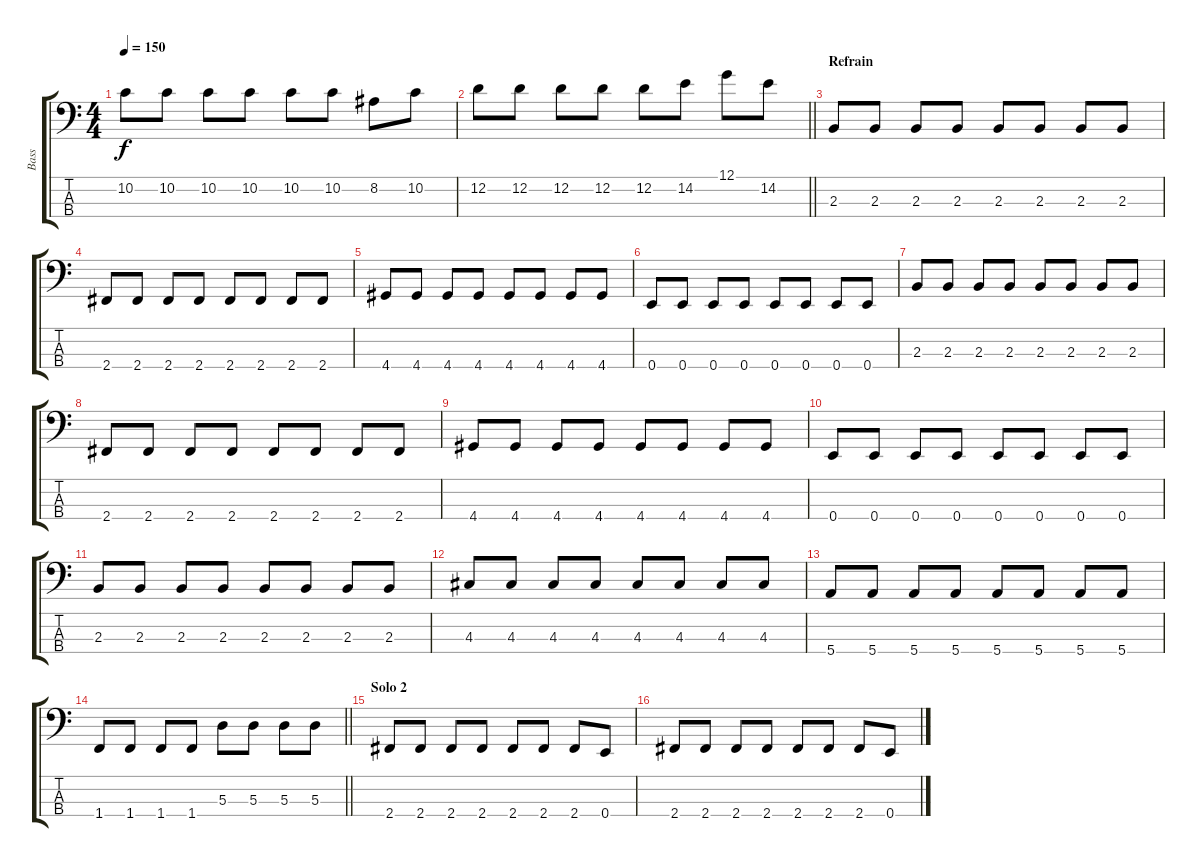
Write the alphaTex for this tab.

\track ("Bass" "Bass") {instrument slapbass2}
\staff {score tabs}
\tuning (G2 D2 A1 E1) {hide}
\ts (4 4)
\tempo 150
\clef f4
\ks c
10.2.8{dy f} 10.2.8 10.2.8 10.2.8 10.2.8 10.2.8 8.2.8 10.2.8 |
\barLineRight lightlight
12.2.8 12.2.8 12.2.8 12.2.8 12.2.8 14.2.8 12.1.8 14.2.8 |
\section ("" "Refrain")
2.3.8 2.3.8 2.3.8 2.3.8 2.3.8 2.3.8 2.3.8 2.3.8 |
2.4.8 2.4.8 2.4.8 2.4.8 2.4.8 2.4.8 2.4.8 2.4.8 |
4.4.8 4.4.8 4.4.8 4.4.8 4.4.8 4.4.8 4.4.8 4.4.8 |
0.4.8 0.4.8 0.4.8 0.4.8 0.4.8 0.4.8 0.4.8 0.4.8 |
2.3.8 2.3.8 2.3.8 2.3.8 2.3.8 2.3.8 2.3.8 2.3.8 |
2.4.8 2.4.8 2.4.8 2.4.8 2.4.8 2.4.8 2.4.8 2.4.8 |
4.4.8 4.4.8 4.4.8 4.4.8 4.4.8 4.4.8 4.4.8 4.4.8 |
0.4.8 0.4.8 0.4.8 0.4.8 0.4.8 0.4.8 0.4.8 0.4.8 |
2.3.8 2.3.8 2.3.8 2.3.8 2.3.8 2.3.8 2.3.8 2.3.8 |
4.3.8 4.3.8 4.3.8 4.3.8 4.3.8 4.3.8 4.3.8 4.3.8 |
5.4.8 5.4.8 5.4.8 5.4.8 5.4.8 5.4.8 5.4.8 5.4.8 |
\barLineRight lightlight
1.4.8 1.4.8 1.4.8 1.4.8 5.3.8 5.3.8 5.3.8 5.3.8 |
\section ("" "Solo 2")
2.4.8 2.4.8 2.4.8 2.4.8 2.4.8 2.4.8 2.4.8 0.4.8 |
2.4.8 2.4.8 2.4.8 2.4.8 2.4.8 2.4.8 2.4.8 0.4.8
